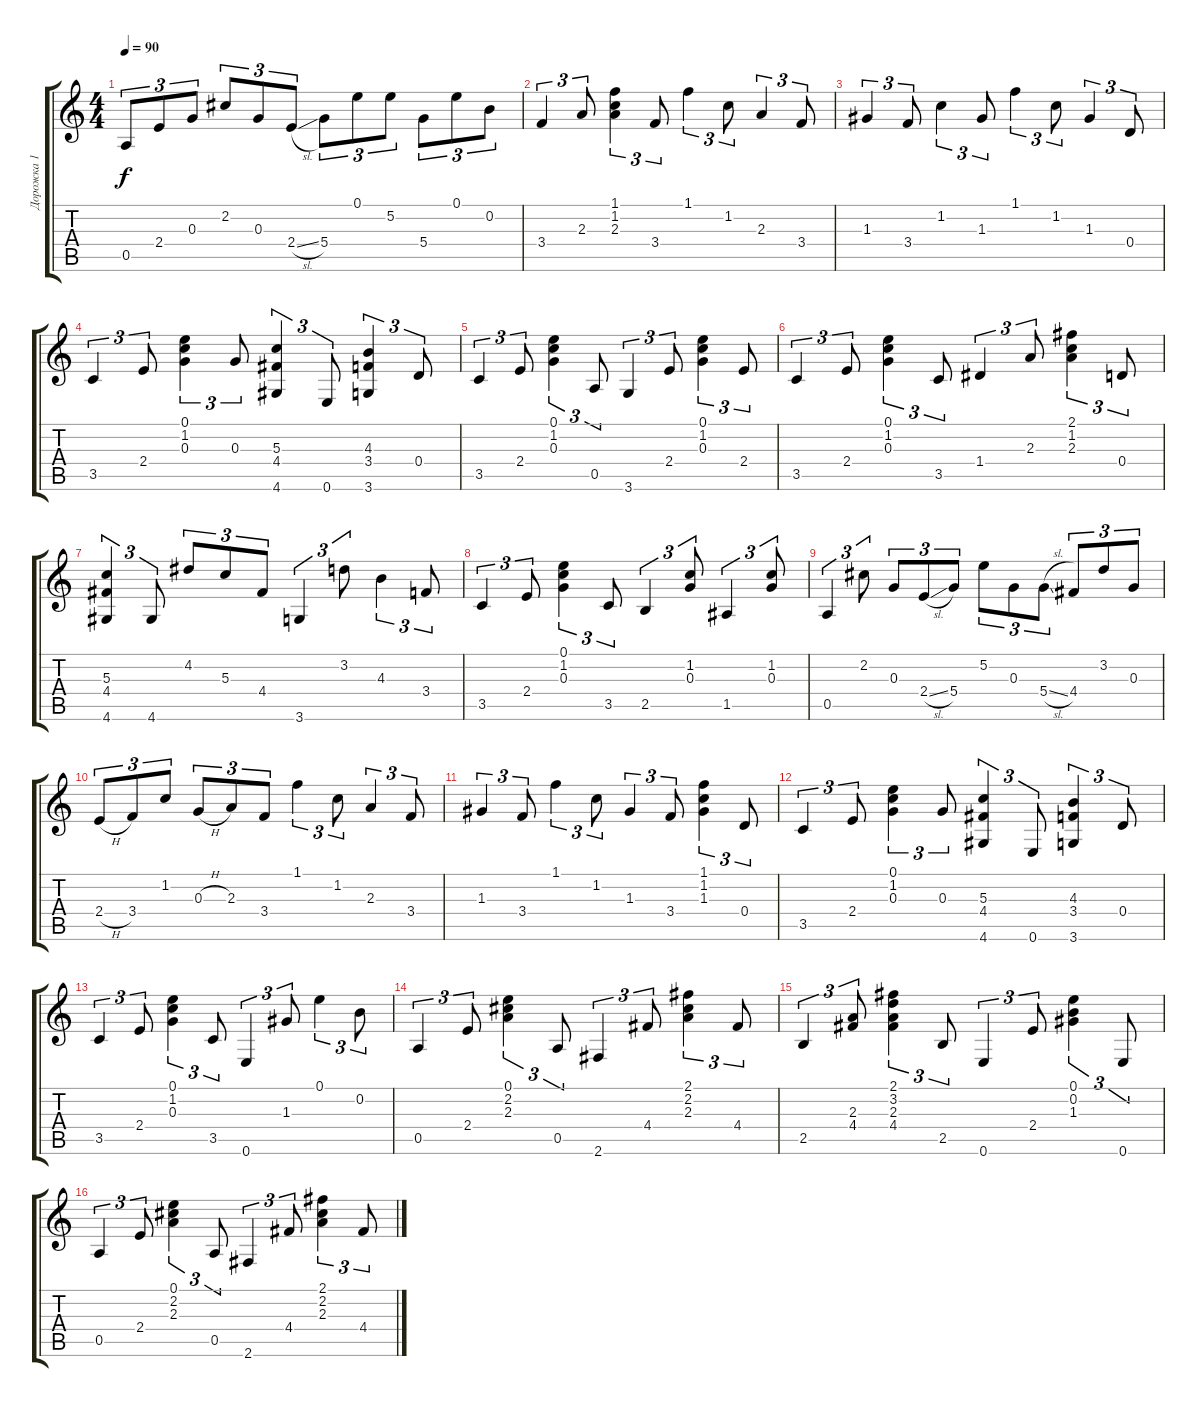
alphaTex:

\track ("Дорожка 1" "Дорожка 1") {instrument acousticguitarsteel}
\staff {score tabs}
\tuning (E4 B3 G3 D3 A2 E2) {hide}
\ts (4 4)
\tempo 90
\clef g2
\ks c
0.5.8{tu (3 2) dy f} 2.4.8{tu (3 2)} 0.3.8{tu (3 2)} 2.2.8{tu (3 2)} 0.3.8{tu (3 2)} 2.4{sl}.8{tu (3 2)} 5.4.8{tu (3 2)} 0.1.8{tu (3 2)} 5.2.8{tu (3 2)} 5.4.8{tu (3 2)} 0.1.8{tu (3 2)} 0.2.8{tu (3 2)} |
3.4.4{tu (3 2)} 2.3.8{tu (3 2)} (1.1 1.2 2.3).4{tu (3 2)} 3.4.8{tu (3 2)} 1.1.4{tu (3 2)} 1.2.8{tu (3 2)} 2.3.4{tu (3 2)} 3.4.8{tu (3 2)} |
1.3.4{tu (3 2)} 3.4.8{tu (3 2)} 1.2.4{tu (3 2)} 1.3.8{tu (3 2)} 1.1.4{tu (3 2)} 1.2.8{tu (3 2)} 1.3.4{tu (3 2)} 0.4.8{tu (3 2)} |
3.5.4{tu (3 2)} 2.4.8{tu (3 2)} (0.1 1.2 0.3).4{tu (3 2)} 0.3.8{tu (3 2)} (5.3 4.4 4.6).4{tu (3 2)} 0.6.8{tu (3 2)} (4.3 3.4 3.6).4{tu (3 2)} 0.4.8{tu (3 2)} |
3.5.4{tu (3 2)} 2.4.8{tu (3 2)} (0.1 1.2 0.3).4{tu (3 2)} 0.5.8{tu (3 2)} 3.6.4{tu (3 2)} 2.4.8{tu (3 2)} (0.1 1.2 0.3).4{tu (3 2)} 2.4.8{tu (3 2)} |
3.5.4{tu (3 2)} 2.4.8{tu (3 2)} (0.1 1.2 0.3).4{tu (3 2)} 3.5.8{tu (3 2)} 1.4.4{tu (3 2)} 2.3.8{tu (3 2)} (2.1 1.2 2.3).4{tu (3 2)} 0.4.8{tu (3 2)} |
(5.3 4.4 4.6).4{tu (3 2)} 4.6.8{tu (3 2)} 4.2.8{tu (3 2)} 5.3.8{tu (3 2)} 4.4.8{tu (3 2)} 3.6.4{tu (3 2)} 3.2.8{tu (3 2)} 4.3.4{tu (3 2)} 3.4.8{tu (3 2)} |
3.5.4{tu (3 2)} 2.4.8{tu (3 2)} (0.1 1.2 0.3).4{tu (3 2)} 3.5.8{tu (3 2)} 2.5.4{tu (3 2)} (1.2 0.3).8{tu (3 2)} 1.5.4{tu (3 2)} (1.2 0.3).8{tu (3 2)} |
0.5.4{tu (3 2)} 2.2.8{tu (3 2)} 0.3.8{tu (3 2)} 2.4{sl}.8{tu (3 2)} 5.4.8{tu (3 2)} 5.2.8{tu (3 2)} 0.3.8{tu (3 2)} 5.4{sl}.8{tu (3 2)} 4.4.8{tu (3 2)} 3.2.8{tu (3 2)} 0.3.8{tu (3 2)} |
2.4{h}.8{tu (3 2)} 3.4.8{tu (3 2)} 1.2.8{tu (3 2)} 0.3{h}.8{tu (3 2)} 2.3.8{tu (3 2)} 3.4.8{tu (3 2)} 1.1.4{tu (3 2)} 1.2.8{tu (3 2)} 2.3.4{tu (3 2)} 3.4.8{tu (3 2)} |
1.3.4{tu (3 2)} 3.4.8{tu (3 2)} 1.1.4{tu (3 2)} 1.2.8{tu (3 2)} 1.3.4{tu (3 2)} 3.4.8{tu (3 2)} (1.1 1.2 1.3).4{tu (3 2)} 0.4.8{tu (3 2)} |
3.5.4{tu (3 2)} 2.4.8{tu (3 2)} (0.1 1.2 0.3).4{tu (3 2)} 0.3.8{tu (3 2)} (5.3 4.4 4.6).4{tu (3 2)} 0.6.8{tu (3 2)} (4.3 3.4 3.6).4{tu (3 2)} 0.4.8{tu (3 2)} |
3.5.4{tu (3 2)} 2.4.8{tu (3 2)} (0.1 1.2 0.3).4{tu (3 2)} 3.5.8{tu (3 2)} 0.6.4{tu (3 2)} 1.3.8{tu (3 2)} 0.1.4{tu (3 2)} 0.2.8{tu (3 2)} |
0.5.4{tu (3 2)} 2.4.8{tu (3 2)} (0.1 2.2 2.3).4{tu (3 2)} 0.5.8{tu (3 2)} 2.6.4{tu (3 2)} 4.4.8{tu (3 2)} (2.1 2.2 2.3).4{tu (3 2)} 4.4.8{tu (3 2)} |
2.5.4{tu (3 2)} (2.3 4.4).8{tu (3 2)} (2.1 3.2 2.3 4.4).4{tu (3 2)} 2.5.8{tu (3 2)} 0.6.4{tu (3 2)} 2.4.8{tu (3 2)} (0.1 0.2 1.3).4{tu (3 2)} 0.6.8{tu (3 2)} |
0.5.4{tu (3 2)} 2.4.8{tu (3 2)} (0.1 2.2 2.3).4{tu (3 2)} 0.5.8{tu (3 2)} 2.6.4{tu (3 2)} 4.4.8{tu (3 2)} (2.1 2.2 2.3).4{tu (3 2)} 4.4.8{tu (3 2)}
